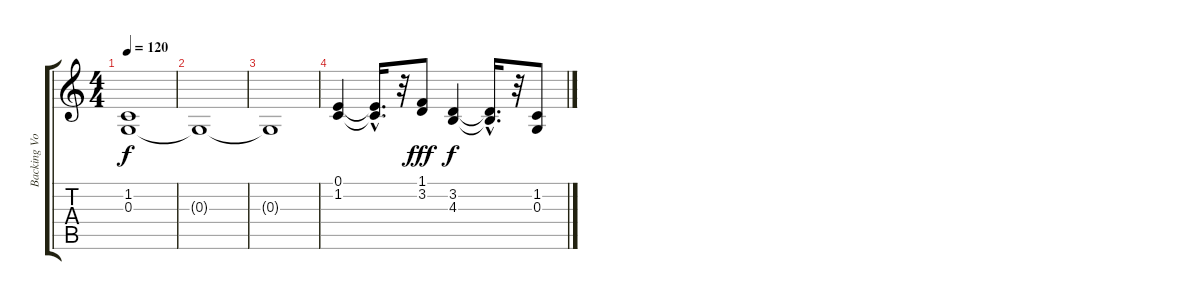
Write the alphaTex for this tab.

\track ("Backing Vocals" "Backing Vo") {instrument choiraahs}
\staff {score tabs}
\tuning (E4 B3 G3 D3 A2 E2) {hide}
\ts (4 4)
\tempo 120
\clef g2
\ks c
(1.2{t} 0.3{t}).1{dy f} |
0.3{t}.1 |
0.3{t}.1{volume 3} |
(0.1 1.2).4 (0.1{hac t} 1.2{hac t}).16{d} r.32 (1.1 3.2).8{dy fff} (3.2 4.3).4{dy f} (3.2{hac t} 4.3{hac t}).16{d} r.32 (1.2 0.3).8
